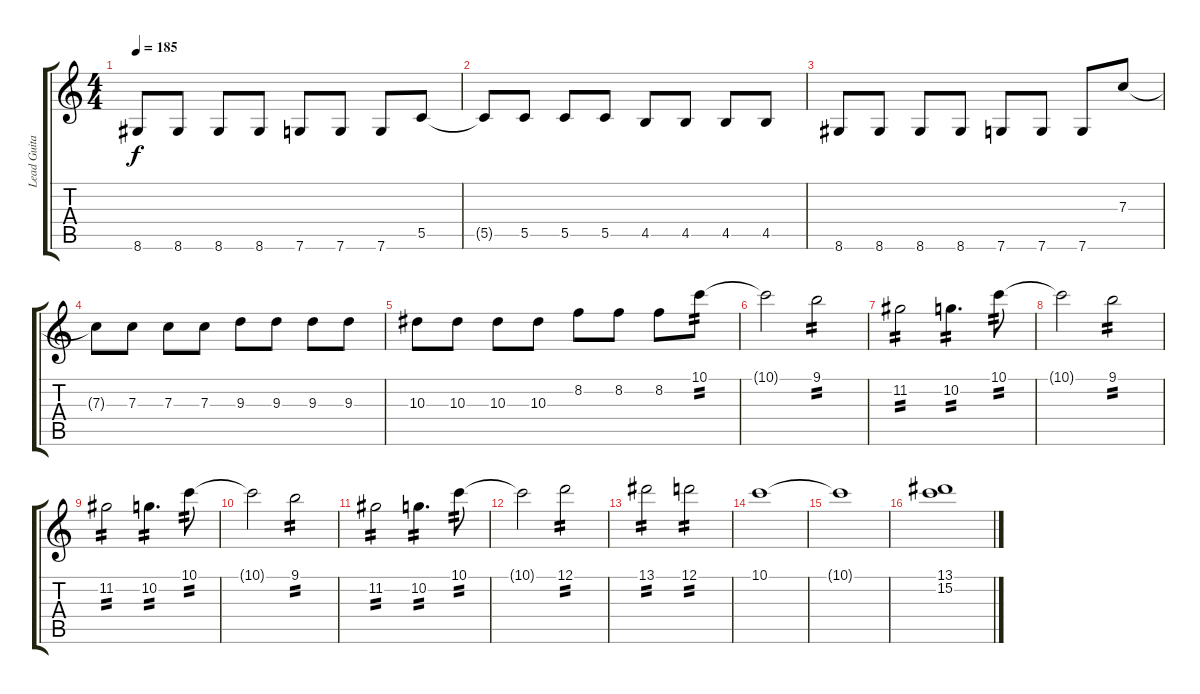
\track ("Lead Guitar (Monte Money)" "Lead Guita") {instrument distortionguitar}
\staff {score tabs}
\tuning (D4 A3 F3 C3 G2 C2) {hide}
\ts (4 4)
\tempo 185
\clef g2
\ks c
8.6.8{dy f} 8.6.8 8.6.8 8.6.8 7.6.8 7.6.8 7.6.8 5.5.8 |
5.5{t}.8 5.5.8 5.5.8 5.5.8 4.5.8 4.5.8 4.5.8 4.5.8 |
8.6.8 8.6.8 8.6.8 8.6.8 7.6.8 7.6.8 7.6.8 7.3.8{volume 12} |
7.3{t}.8 7.3.8 7.3.8 7.3.8 9.3.8 9.3.8 9.3.8 9.3.8 |
10.3.8 10.3.8 10.3.8 10.3.8 8.2.8 8.2.8 8.2.8 10.1.8{tp 2} |
10.1{t}.2 9.1.2{tp 2} |
11.2.2{tp 2} 10.2.4{d tp 2} 10.1.8{tp 2} |
10.1{t}.2 9.1.2{tp 2} |
11.2.2{tp 2} 10.2.4{d tp 2} 10.1.8{tp 2} |
10.1{t}.2 9.1.2{tp 2} |
11.2.2{tp 2} 10.2.4{d tp 2} 10.1.8{tp 2} |
10.1{t}.2 12.1.2{tp 2} |
13.1.2{tp 2} 12.1.2{tp 2} |
10.1.1{volume 4} |
10.1{t}.1 |
(13.1 15.2).1{volume 10 instrument electricguitarmuted}
